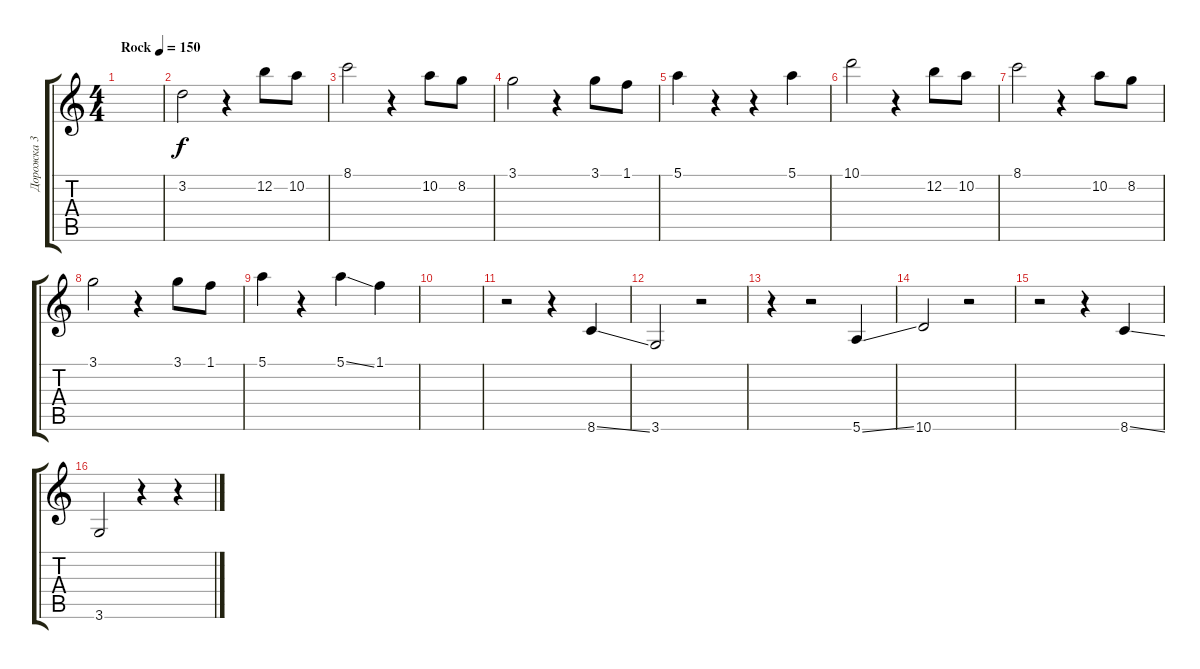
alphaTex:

\track ("Дорожка 3" "Дорожка 3") {instrument acousticguitarsteel}
\staff {score tabs}
\tuning (E4 B3 G3 D3 A2 E2) {hide}
\ts (4 4)
\tempo (150 "Rock")
\clef g2
\ks c
|
3.2.2 r.4 12.2.8 10.2.8 |
8.1.2 r.4 10.2.8 8.2.8 |
3.1.2 r.4 3.1.8 1.1.8 |
5.1.4 r.4 r.4 5.1.4 |
10.1.2 r.4 12.2.8 10.2.8 |
8.1.2 r.4 10.2.8 8.2.8 |
3.1.2 r.4 3.1.8 1.1.8 |
5.1.4 r.4 5.1{ss}.4 1.1.4 |
|
r.2 r.4 8.6{ss}.4 |
3.6.2 r.2 |
r.4 r.2 5.6{ss}.4 |
10.6.2 r.2 |
r.2 r.4 8.6{ss}.4 |
3.6.2 r.4 r.4
